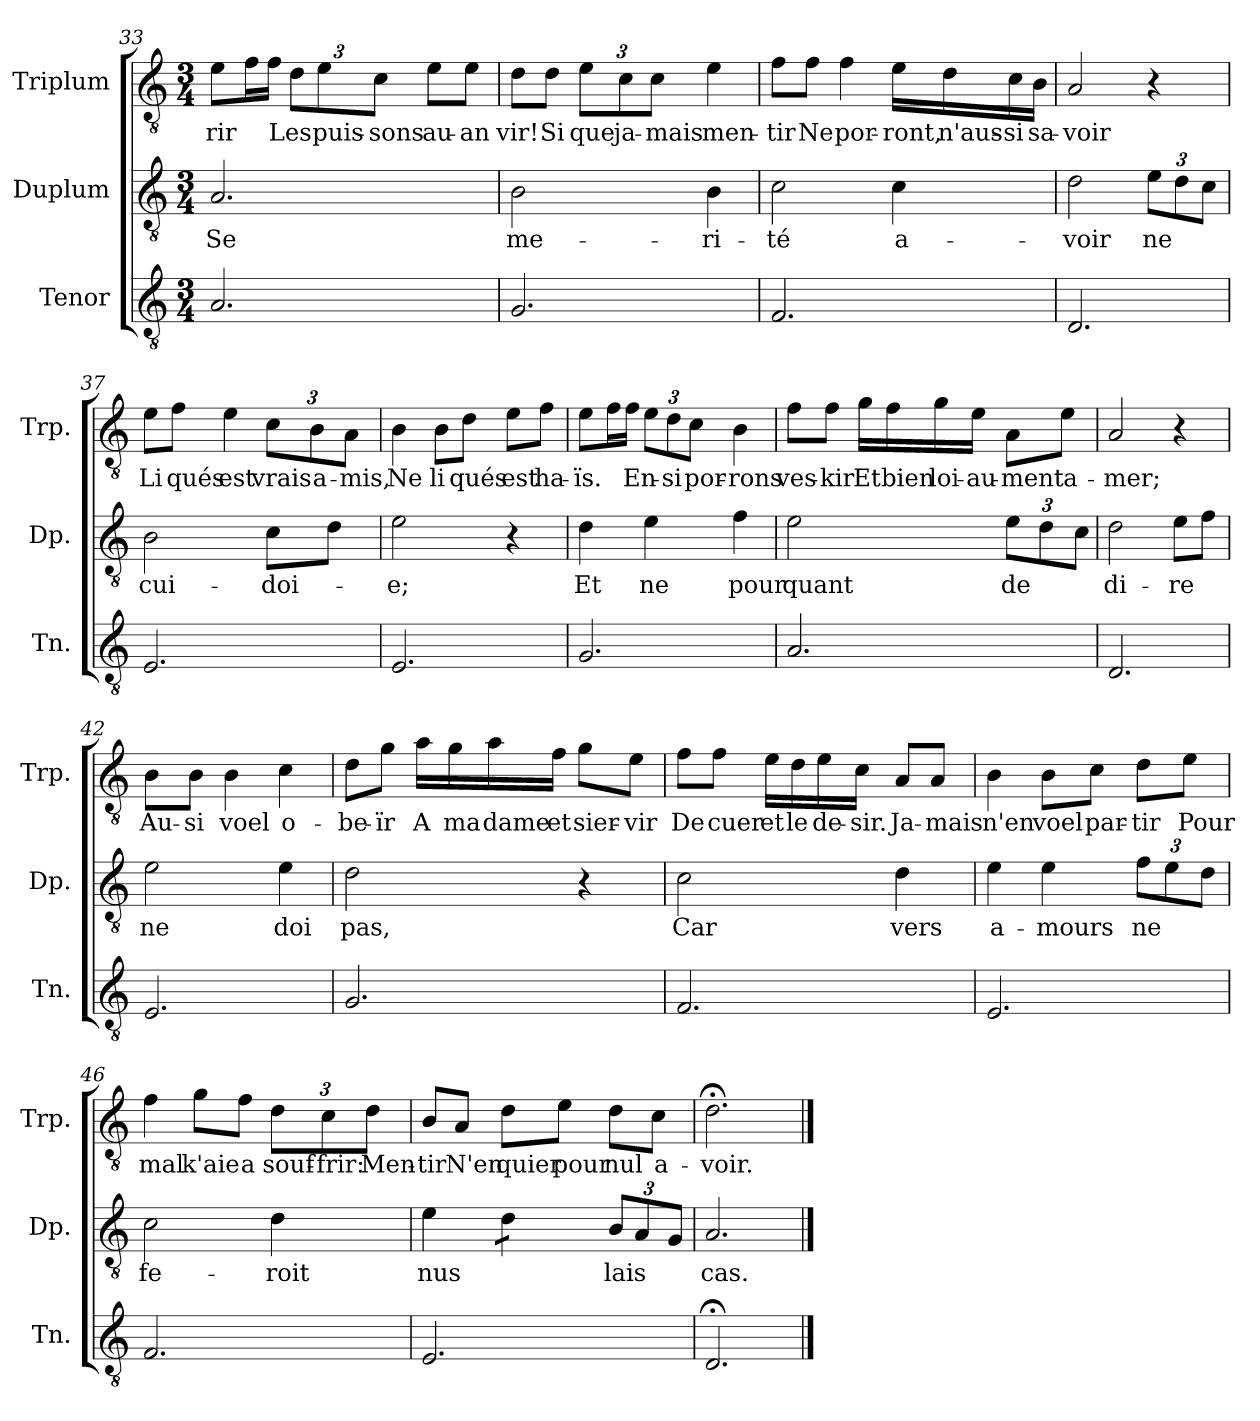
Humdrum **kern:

**kern	**kern	**text	**kern	**text
*part3	*part2	*part2	*part1	*part1
*staff3	*staff2	*staff2	*staff1	*staff1
*I"Tenor	*I"Duplum	*	*I"Triplum	*
*I'Tn.	*I'Dp.	*	*I'Trp.	*
*clefGv2	*clefGv2	*	*clefGv2	*
*k[]	*k[]	*	*k[]	*
*M3/4	*M3/4	*	*M3/4	*
=33	=33	=33	=33	=33
!	!	!LO:LY:b	!	!LO:LY:b
2.A/	2.A/	Se	8e\L	-rir
*	*	*	*tremolo	*
.	.	.	16f\	.
.	.	.	16f\JJ	.
*	*	*	*Xtremolo	*
*	*	*	*Xbrackettup	*
!	!	!	!	!LO:LY:b
.	.	.	12d\L	Les
!	!	!	!	!LO:LY:b
.	.	.	12e\	puis-
!	!	!	!	!LO:LY:b
.	.	.	12c\J	-sons
!	!	!	!	!LO:LY:b
.	.	.	8e\L	au-
!	!	!	!	!LO:LY:b
.	.	.	8e\J	-an
=34	=34	=34	=34	=34
!	!	!LO:LY:b	!	!LO:LY:b
2.G/	2B\	me-	8d\L	vir!
!	!	!	!	!LO:LY:b
.	.	.	8d\J	Si
!	!	!	!	!LO:LY:b
.	.	.	12e\L	que
!	!	!	!	!LO:LY:b
.	.	.	12c\	ja-
!	!	!	!	!LO:LY:b
.	.	.	12c\J	-mais
!	!	!LO:LY:b	!	!LO:LY:b
.	4B\	-ri-	4e\	men-
=35	=35	=35	=35	=35
!	!	!LO:LY:b	!	!LO:LY:b
2.F/	2c\	-té	8f\L	-tir
!	!	!	!	!LO:LY:b
.	.	.	8f\J	Ne
!	!	!	!	!LO:LY:b
.	.	.	4f\	por-
!	!	!LO:LY:b	!	!LO:LY:b
.	4c\	a-	16e\LL	-ront,
!	!	!	!	!LO:LY:b
.	.	.	16d\	n'aus-
!	!	!	!	!LO:LY:b
.	.	.	16c\	-si
!	!	!	!	!LO:LY:b
.	.	.	16B\JJ	sa-
!!LO:LB:g=z
=36	=36	=36	=36	=36
!	!	!LO:LY:b	!	!LO:LY:b
2.D/	2d\	-voir	2A/	-voir
*	*Xbrackettup	*	*	*
!	!	!LO:LY:b	!	!
.	12e\L	ne	4r	.
.	12d\	.	.	.
.	12c\J	.	.	.
=37	=37	=37	=37	=37
!	!	!LO:LY:b	!	!LO:LY:b
2.E/	2B\	cui-	8e\L	Li
!	!	!	!	!LO:LY:b
.	.	.	8f\J	qués
!	!	!	!	!LO:LY:b
.	.	.	4e\	est
!	!	!LO:LY:b	!	!LO:LY:b
.	8c\L	-doi-	12c\L	vrais
!	!	!	!	!LO:LY:b
.	.	.	12B\	a-
.	8d\J	.	.	.
!	!	!	!	!LO:LY:b
.	.	.	12A\J	-mis,
=38	=38	=38	=38	=38
!	!	!LO:LY:b	!	!LO:LY:b
2.E/	2e\	-e;	4B\	Ne
!	!	!	!	!LO:LY:b
.	.	.	8B\L	li
!	!	!	!	!LO:LY:b
.	.	.	8d\J	qués
!	!	!	!	!LO:LY:b
.	4r	.	8e\L	est
!	!	!	!	!LO:LY:b
.	.	.	8f\J	ha-
=39	=39	=39	=39	=39
!	!	!LO:LY:b	!	!LO:LY:b
2.G/	4d\	Et	8e\L	-ïs.
*	*	*	*tremolo	*
.	.	.	16f\	.
.	.	.	16f\JJ	.
*	*	*	*Xtremolo	*
!	!	!LO:LY:b	!	!LO:LY:b
.	4e\	ne	12e\L	En-
!	!	!	!	!LO:LY:b
.	.	.	12d\	-si
!	!	!	!	!LO:LY:b
.	.	.	12c\J	por-
!	!	!LO:LY:b	!	!LO:LY:b
.	4f\	pour	4B\	-rons
!!LO:LB:g=z
=40	=40	=40	=40	=40
!	!	!LO:LY:b	!	!LO:LY:b
2.A/	2e\	quant	8f\L	ves-
!	!	!	!	!LO:LY:b
.	.	.	8f\J	-kir
!	!	!	!	!LO:LY:b
.	.	.	16g\LL	Et
!	!	!	!	!LO:LY:b
.	.	.	16f\	bien
!	!	!	!	!LO:LY:b
.	.	.	16g\	loi-
!	!	!	!	!LO:LY:b
.	.	.	16e\JJ	-au-
!	!	!LO:LY:b	!	!LO:LY:b
.	12e\L	de	8A\L	-ment
.	12d\	.	.	.
!	!	!	!	!LO:LY:b
.	.	.	8e\J	a-
.	12c\J	.	.	.
=41	=41	=41	=41	=41
!	!	!LO:LY:b	!	!LO:LY:b
2.D/	2d\	di-	2A/	-mer;
!	!	!LO:LY:b	!	!
.	8e\L	-re	4r	.
.	8f\J	.	.	.
=42	=42	=42	=42	=42
!	!	!LO:LY:b	!	!LO:LY:b
2.E/	2e\	ne	8B\L	Au-
!	!	!	!	!LO:LY:b
.	.	.	8B\J	-si
!	!	!	!	!LO:LY:b
.	.	.	4B\	voel
!	!	!LO:LY:b	!	!LO:LY:b
.	4e\	doi	4c\	o-
=43	=43	=43	=43	=43
!	!	!LO:LY:b	!	!LO:LY:b
2.G/	2d\	pas,	8d\L	-be-
!	!	!	!	!LO:LY:b
.	.	.	8g\J	-ïr
!	!	!	!	!LO:LY:b
.	.	.	16a\LL	A
!	!	!	!	!LO:LY:b
.	.	.	16g\	ma
!	!	!	!	!LO:LY:b
.	.	.	16a\	dame
!	!	!	!	!LO:LY:b
.	.	.	16f\JJ	et
!	!	!	!	!LO:LY:b
.	4r	.	8g\L	sier-
!	!	!	!	!LO:LY:b
.	.	.	8e\J	-vir
!!LO:LB:g=z
=44	=44	=44	=44	=44
!	!	!LO:LY:b	!	!LO:LY:b
2.F/	2c\	Car	8f\L	De
!	!	!	!	!LO:LY:b
.	.	.	8f\J	cuer
!	!	!	!	!LO:LY:b
.	.	.	16e\LL	et
!	!	!	!	!LO:LY:b
.	.	.	16d\	le
!	!	!	!	!LO:LY:b
.	.	.	16e\	de-
!	!	!	!	!LO:LY:b
.	.	.	16c\JJ	-sir.
!	!	!LO:LY:b	!	!LO:LY:b
.	4d\	vers	8A/L	Ja-
!	!	!	!	!LO:LY:b
.	.	.	8A/J	-mais
=45	=45	=45	=45	=45
!	!	!LO:LY:b	!	!LO:LY:b
2.E/	4e\	a-	4B\	n'en
!	!	!LO:LY:b	!	!LO:LY:b
.	4e\	-mours	8B\L	voel
!	!	!	!	!LO:LY:b
.	.	.	8c\J	par-
!	!	!LO:LY:b	!	!LO:LY:b
.	12f\L	ne	8d\L	-tir
.	12e\	.	.	.
!	!	!	!	!LO:LY:b
.	.	.	8e\J	Pour
.	12d\J	.	.	.
=46	=46	=46	=46	=46
!	!	!LO:LY:b	!	!LO:LY:b
2.F/	2c\	fe-	4f\	mal
!	!	!	!	!LO:LY:b
.	.	.	8g\L	k'aie
!	!	!	!	!LO:LY:b
.	.	.	8f\J	a
!	!	!LO:LY:b	!	!LO:LY:b
.	4d\	-roit	12d\L	souf-
!	!	!	!	!LO:LY:b
.	.	.	12c\	-frir:
!	!	!	!	!LO:LY:b
.	.	.	12d\J	Men-
!!LO:LB:g=z
=47	=47	=47	=47	=47
!	!	!LO:LY:b	!	!LO:LY:b
2.E/	4e\	nus	8B/L	-tir
!	!	!	!	!LO:LY:b
.	.	.	8A/J	N'en
!	!	!	!	!LO:LY:b
*	*tremolo	*	*	*
.	8d\L	.	8d\L	quier
!	!	!	!	!LO:LY:b
.	8d\J	.	8e\J	pour
*	*Xtremolo	*	*	*
!	!	!LO:LY:b	!	!LO:LY:b
.	12B/L	lais	8d\L	nul
.	12A/	.	.	.
!	!	!	!	!LO:LY:b
.	.	.	8c\J	a-
.	12G/J	.	.	.
=48	=48	=48	=48	=48
!	!	!LO:LY:b	!	!LO:LY:b
2.D;</	2.A/	cas.	2.d;<\	-voir.
==	==	==	==	==
*-	*-	*-	*-	*-
